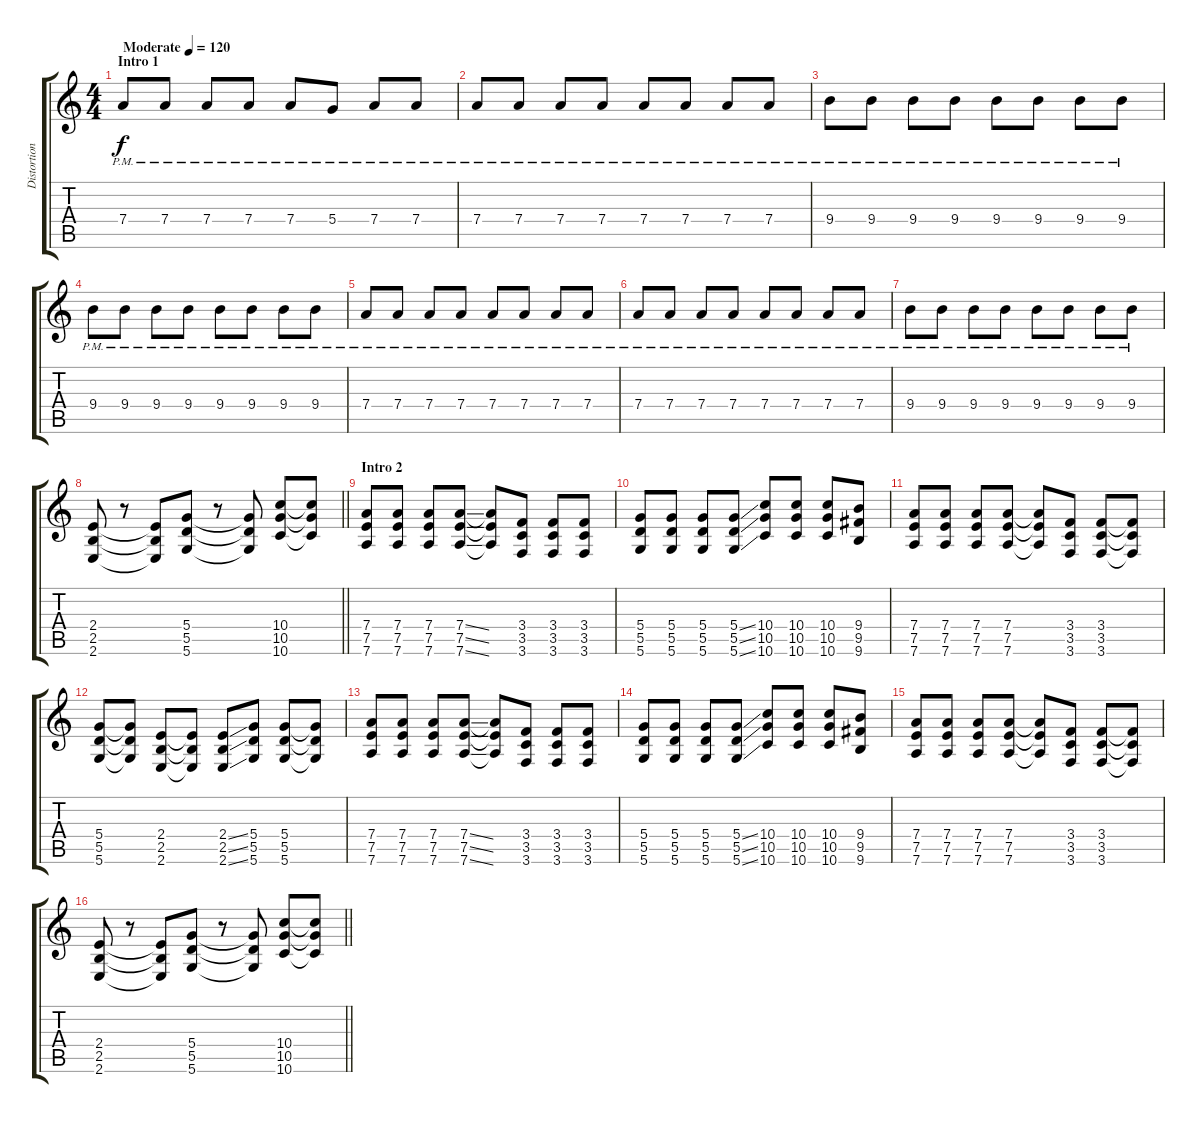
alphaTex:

\track ("Distortion" "Distortion") {instrument distortionguitar}
\staff {score tabs}
\tuning (E4 B3 G3 D3 A2 D2) {hide}
\ts (4 4)
\section ("" "Intro 1")
\tempo (120 "Moderate")
\tempo 147
\tempo (120 "Moderate")
\clef g2
\ks c
7.4{pm}.8{dy f instrument distortionguitar} 7.4{pm}.8 7.4{pm}.8 7.4{pm}.8 7.4{pm}.8 5.4{pm}.8 7.4{pm}.8 7.4{pm}.8 |
7.4{pm}.8 7.4{pm}.8 7.4{pm}.8 7.4{pm}.8 7.4{pm}.8 7.4{pm}.8 7.4{pm}.8 7.4{pm}.8 |
9.4{pm}.8 9.4{pm}.8 9.4{pm}.8 9.4{pm}.8 9.4{pm}.8 9.4{pm}.8 9.4{pm}.8 9.4{pm}.8 |
9.4{pm}.8 9.4{pm}.8 9.4{pm}.8 9.4{pm}.8 9.4{pm}.8 9.4{pm}.8 9.4{pm}.8 9.4{pm}.8 |
7.4{pm}.8 7.4{pm}.8 7.4{pm}.8 7.4{pm}.8 7.4{pm}.8 7.4{pm}.8 7.4{pm}.8 7.4{pm}.8 |
7.4{pm}.8 7.4{pm}.8 7.4{pm}.8 7.4{pm}.8 7.4{pm}.8 7.4{pm}.8 7.4{pm}.8 7.4{pm}.8 |
9.4{pm}.8 9.4{pm}.8 9.4{pm}.8 9.4{pm}.8 9.4{pm}.8 9.4{pm}.8 9.4{pm}.8 9.4{pm}.8 |
\barLineRight lightlight
(2.4 2.5 2.6).8 r.8 (2.4{t} 2.5{t} 2.6{t}).8 (5.4 5.5 5.6).8 r.8 (5.4{t} 5.5{t} 5.6{t}).8 (10.4 10.5 10.6).8 (10.4{t} 10.5{t} 10.6{t}).8 |
\section ("" "Intro 2")
(7.4 7.5 7.6).8 (7.4 7.5 7.6).8 (7.4 7.5 7.6).8 (7.4{ss} 7.5{ss} 7.6{ss}).8 (7.4{t} 7.5{t} 7.6{t}).8 (3.4 3.5 3.6).8 (3.4 3.5 3.6).8 (3.4 3.5 3.6).8 |
(5.4 5.5 5.6).8 (5.4 5.5 5.6).8 (5.4 5.5 5.6).8 (5.4{ss} 5.5{ss} 5.6{ss}).8 (10.4 10.5 10.6).8 (10.4 10.5 10.6).8 (10.4 10.5 10.6).8 (9.4 9.5 9.6).8 |
(7.4 7.5 7.6).8 (7.4 7.5 7.6).8 (7.4 7.5 7.6).8 (7.4 7.5 7.6).8 (7.4{t} 7.5{t} 7.6{t}).8 (3.4 3.5 3.6).8 (3.4 3.5 3.6).8 (3.4{t} 3.5{t} 3.6{t}).8 |
(5.4 5.5 5.6).8 (5.4{t} 5.5{t} 5.6{t}).8 (2.4 2.5 2.6).8 (2.4{t} 2.5{t} 2.6{t}).8 (2.4{ss} 2.5{ss} 2.6{ss}).8 (5.4 5.5 5.6).8 (5.4 5.5 5.6).8 (5.4{t} 5.5{t} 5.6{t}).8 |
(7.4 7.5 7.6).8 (7.4 7.5 7.6).8 (7.4 7.5 7.6).8 (7.4{ss} 7.5{ss} 7.6{ss}).8 (7.4{t} 7.5{t} 7.6{t}).8 (3.4 3.5 3.6).8 (3.4 3.5 3.6).8 (3.4 3.5 3.6).8 |
(5.4 5.5 5.6).8 (5.4 5.5 5.6).8 (5.4 5.5 5.6).8 (5.4{ss} 5.5{ss} 5.6{ss}).8 (10.4 10.5 10.6).8 (10.4 10.5 10.6).8 (10.4 10.5 10.6).8 (9.4 9.5 9.6).8 |
(7.4 7.5 7.6).8 (7.4 7.5 7.6).8 (7.4 7.5 7.6).8 (7.4 7.5 7.6).8 (7.4{t} 7.5{t} 7.6{t}).8 (3.4 3.5 3.6).8 (3.4 3.5 3.6).8 (3.4{t} 3.5{t} 3.6{t}).8 |
\barLineRight lightlight
(2.4 2.5 2.6).8 r.8 (2.4{t} 2.5{t} 2.6{t}).8 (5.4 5.5 5.6).8 r.8 (5.4{t} 5.5{t} 5.6{t}).8 (10.4 10.5 10.6).8 (10.4{t} 10.5{t} 10.6{t}).8
